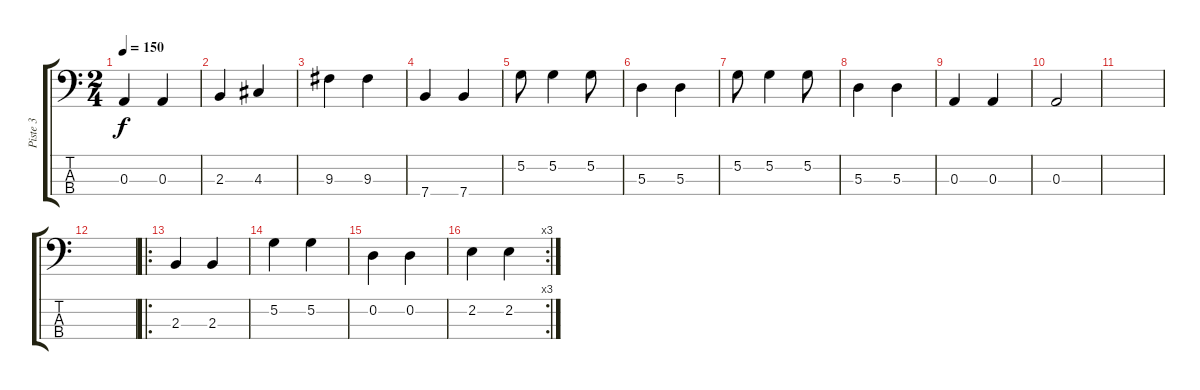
\track ("Piste 3" "Piste 3") {instrument electricbassfinger}
\staff {score tabs}
\tuning (G2 D2 A1 E1) {hide}
\ts (2 4)
\tempo 150
\clef f4
\ks c
0.3.4{dy f} 0.3.4 |
2.3.4 4.3.4 |
9.3.4 9.3.4 |
7.4.4 7.4.4 |
5.2.8 5.2.4 5.2.8 |
5.3.4 5.3.4 |
5.2.8 5.2.4 5.2.8 |
5.3.4 5.3.4 |
0.3.4 0.3.4 |
0.3.2 |
|
|
\ro
2.3.4 2.3.4 |
5.2.4 5.2.4 |
0.2.4 0.2.4 |
\rc 3
2.2.4 2.2.4
